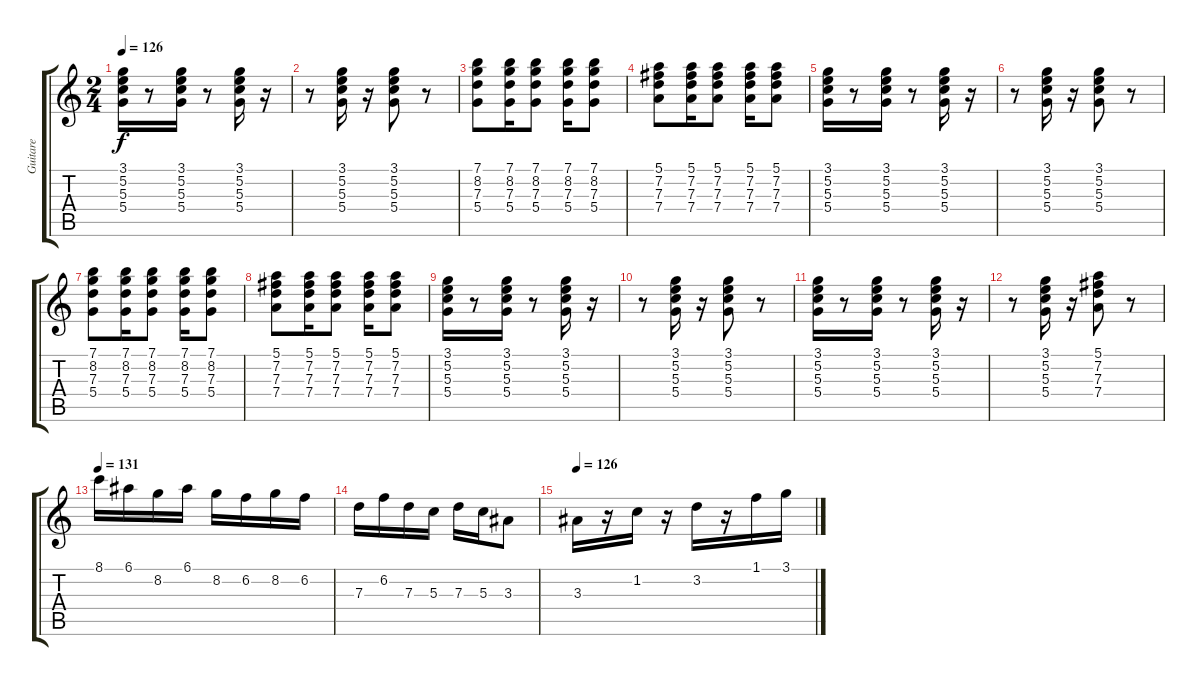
\track ("Guitare" "Guitare") {instrument electricguitarclean}
\staff {score tabs}
\tuning (E4 B3 G3 D3 A2 E2) {hide}
\ts (2 4)
\tempo 126
\clef g2
\ks c
(3.1 5.2 5.3 5.4).16{dy f} r.8 (3.1 5.2 5.3 5.4).16 r.8 (3.1 5.2 5.3 5.4).16 r.16 |
r.8 (3.1 5.2 5.3 5.4).16 r.16 (3.1 5.2 5.3 5.4).8 r.8 |
(7.1 8.2 7.3 5.4).8 (7.1 8.2 7.3 5.4).16 (7.1 8.2 7.3 5.4).8 (7.1 8.2 7.3 5.4).16 (7.1 8.2 7.3 5.4).8 |
(5.1 7.2 7.3 7.4).8 (5.1 7.2 7.3 7.4).16 (5.1 7.2 7.3 7.4).8 (5.1 7.2 7.3 7.4).16 (5.1 7.2 7.3 7.4).8 |
(3.1 5.2 5.3 5.4).16 r.8 (3.1 5.2 5.3 5.4).16 r.8 (3.1 5.2 5.3 5.4).16 r.16 |
r.8 (3.1 5.2 5.3 5.4).16 r.16 (3.1 5.2 5.3 5.4).8 r.8 |
(7.1 8.2 7.3 5.4).8 (7.1 8.2 7.3 5.4).16 (7.1 8.2 7.3 5.4).8 (7.1 8.2 7.3 5.4).16 (7.1 8.2 7.3 5.4).8 |
(5.1 7.2 7.3 7.4).8 (5.1 7.2 7.3 7.4).16 (5.1 7.2 7.3 7.4).8 (5.1 7.2 7.3 7.4).16 (5.1 7.2 7.3 7.4).8 |
(3.1 5.2 5.3 5.4).16 r.8 (3.1 5.2 5.3 5.4).16 r.8 (3.1 5.2 5.3 5.4).16 r.16 |
r.8 (3.1 5.2 5.3 5.4).16 r.16 (3.1 5.2 5.3 5.4).8 r.8 |
(3.1 5.2 5.3 5.4).16 r.8 (3.1 5.2 5.3 5.4).16 r.8 (3.1 5.2 5.3 5.4).16 r.16 |
r.8 (3.1 5.2 5.3 5.4).16 r.16 (5.1 7.2 7.3 7.4).8 r.8 |
\tempo 131
8.1.16 6.1.16 8.2.16 6.1.16 8.2.16 6.2.16 8.2.16 6.2.16 |
7.3.16 6.2.16 7.3.16 5.3.16 7.3.16 5.3.16 3.3.8 |
\tempo 126
3.3.16 r.16 1.2.16 r.16 3.2.16 r.16 1.1.16 3.1.16
